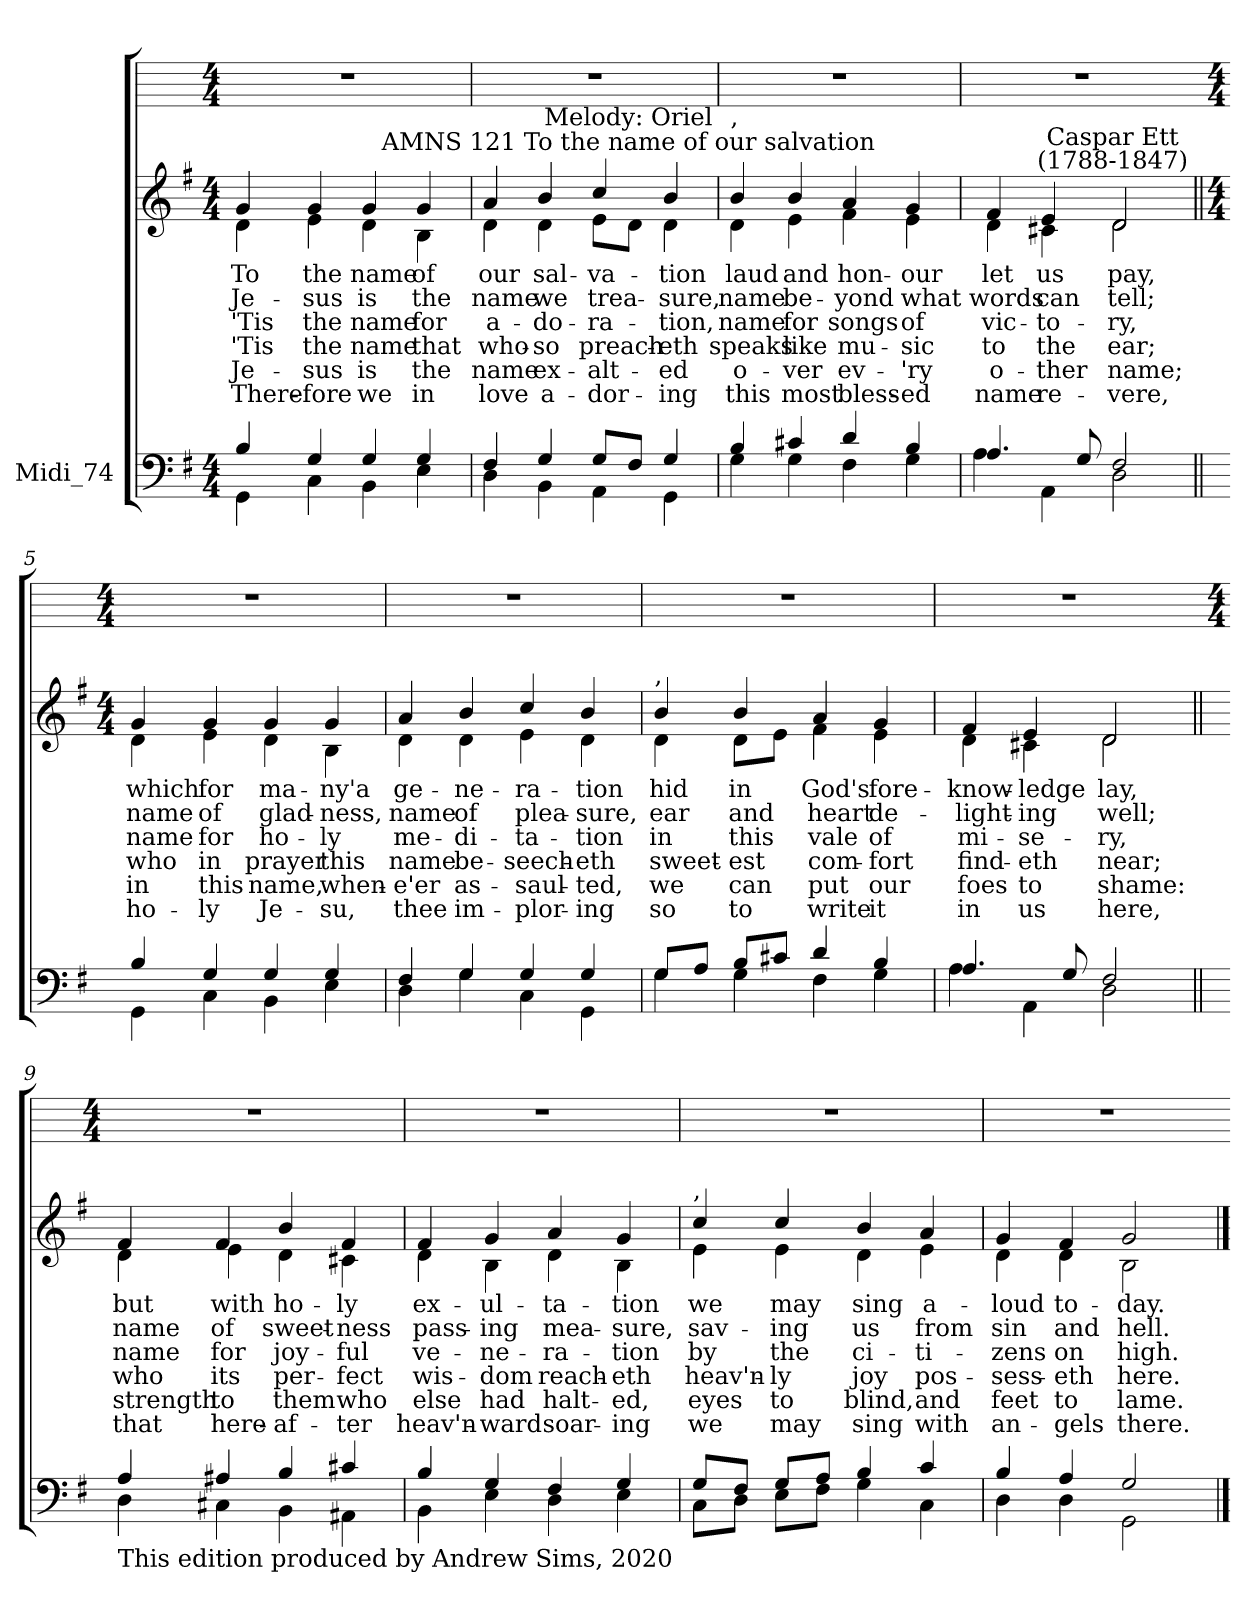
**kern	**kern	**text	**text	**text	**text	**text	**text	**kern
*part3	*part2	*part2	*part2	*part2	*part2	*part2	*part2	*part1
*staff3	*staff2	*staff2	*staff2	*staff2	*staff2	*staff2	*staff2	*staff1
*I"Midi_74	*	*	*	*	*	*	*	*
*clefF4	*clefG2	*	*	*	*	*	*	*
*k[f#]	*k[f#]	*	*	*	*	*	*	*
*G:	*G:	*	*	*	*	*	*	*
*M4/4	*M4/4	*	*	*	*	*	*	*M4/4
=1	=1	=1	=1	=1	=1	=1	=1	=1
*^	*	*	*	*	*	*	*	*
!	!	!LO:TX:a:cj:t=Latin, c. 15th cent.,\ntr. J. M. Neale (1818-1866)	!	!	!	!	!	!	!
!	!	!	!LO:LY:b	!LO:LY:b	!LO:LY:b	!LO:LY:b	!LO:LY:b	!LO:LY:b	!
*	*	*^	*	*	*	*	*	*	*
4B/	4GG\	4g/	4d\	To	Je-	-'Tis	'Tis	Je-	-There-	1r
!	!	!	!	!LO:LY:b	!LO:LY:b	!LO:LY:b	!LO:LY:b	!LO:LY:b	!LO:LY:b	!
4G/	4C\	4g/	4e\	-the	sus	the	the	sus	fore	.
!	!	!	!	!LO:LY:b	!LO:LY:b	!LO:LY:b	!LO:LY:b	!LO:LY:b	!LO:LY:b	!
4G/	4BB\	4g/	4d\	name	is	name	name	is	we	.
!	!	!	!	!LO:LY:b	!LO:LY:b	!LO:LY:b	!LO:LY:b	!LO:LY:b	!LO:LY:b	!
4G/	4E\	4g/	4B\	of	the	for	that	the	in	.
=2	=2	=2	=2	=2	=2	=2	=2	=2	=2	=2
!	!	!	!	!LO:LY:b	!LO:LY:b	!LO:LY:b	!LO:LY:b	!LO:LY:b	!LO:LY:b	!
4F#/	4D\	4a/	4d\	our	name	a-	-who-	-name	love	1r
!	!	!	!	!LO:LY:b	!LO:LY:b	!LO:LY:b	!LO:LY:b	!LO:LY:b	!LO:LY:b	!
4G/	4BB\	4b/	4d\	sal-	-we	do-	-so	ex-	-a-	.
!	!	!	!	!LO:LY:b	!LO:LY:b	!LO:LY:b	!LO:LY:b	!LO:LY:b	!LO:LY:b	!
8G/L	4AA\	4cc/	8e\L	-va-	-trea-	-ra-	-preach-	-alt-	-dor-	.
!	!	!	!LO:TX:a:cj:t=AMNS 121 To the name of our salvation	!	!	!	!	!	!	!
!	!	!	!LO:TX:a:cj:t=Melody&colon; Oriel	!	!	!	!	!	!	!
8F#/J	.	.	8d\J	.	.	.	.	.	.	.
!	!	!	!	!LO:LY:b	!LO:LY:b	!LO:LY:b	!LO:LY:b	!LO:LY:b	!LO:LY:b	!
4G/	4GG\	4b/	4d\	-tion	sure,	tion,	eth	ed	ing	.
=3	=3	=3	=3	=3	=3	=3	=3	=3	=3	=3
!	!	!LO:TX:a:t=,	!	!	!	!	!	!	!	!
!	!	!	!	!LO:LY:b	!LO:LY:b	!LO:LY:b	!LO:LY:b	!LO:LY:b	!LO:LY:b	!
4B/	4G\	4b/	4d\	laud	name	name	speaks	o-	-this	1r
!	!	!	!	!LO:LY:b	!LO:LY:b	!LO:LY:b	!LO:LY:b	!LO:LY:b	!LO:LY:b	!
4c#X/	4G\	4b/	4e\	and	be-	-for	like	ver	most	.
!	!	!	!	!LO:LY:b	!LO:LY:b	!LO:LY:b	!LO:LY:b	!LO:LY:b	!LO:LY:b	!
4d/	4F#\	4a/	4f#\	hon-	-yond	songs	mu-	-ev-	-bless-	.
!	!	!	!	!LO:LY:b	!LO:LY:b	!LO:LY:b	!LO:LY:b	!LO:LY:b	!LO:LY:b	!
4B/	4G\	4g/	4e\	-our	what	of	sic	'ry	ed	.
=4	=4	=4	=4	=4	=4	=4	=4	=4	=4	=4
!	!	!	!	!LO:LY:b	!LO:LY:b	!LO:LY:b	!LO:LY:b	!LO:LY:b	!LO:LY:b	!
4.A/	4A\	4f#/	4d\	let	words	vic-	-to	o-	-name	1r
!	!	!	!	!LO:LY:b	!LO:LY:b	!LO:LY:b	!LO:LY:b	!LO:LY:b	!LO:LY:b	!
.	4AA\	4e/	4c#X\	us	can	to-	-the	ther	re-	.
8G/	.	.	.	.	.	.	.	.	.	.
!	!	!LO:TX:a:cj:t=Caspar Ett\n(1788-1847)	!	!	!	!	!	!	!	!
!	!	!	!	!LO:LY:b	!LO:LY:b	!LO:LY:b	!LO:LY:b	!LO:LY:b	!LO:LY:b	!
2F#/	2D\	2d/	2d\	-pay,	tell;	ry,	ear;	name;	vere,	.
!!LO:LB:g=z
=5||	=5||	=5||	=5||	=5	=5	=5	=5	=5	=5	=5
*	*	*M4/4	*	*	*	*	*	*	*	*M4/4
!	!	!	!	!LO:LY:b	!LO:LY:b	!LO:LY:b	!LO:LY:b	!LO:LY:b	!LO:LY:b	!
4B/	4GG\	4g/	4d\	which	name	name	who	in	ho-	1r
!	!	!	!	!LO:LY:b	!LO:LY:b	!LO:LY:b	!LO:LY:b	!LO:LY:b	!LO:LY:b	!
4G/	4C\	4g/	4e\	-for	of	for	in	this	ly	.
!	!	!	!	!LO:LY:b	!LO:LY:b	!LO:LY:b	!LO:LY:b	!LO:LY:b	!LO:LY:b	!
4G/	4BB\	4g/	4d\	ma-	-glad-	-ho-	-prayer	name,	Je-	.
!	!	!	!	!LO:LY:b	!LO:LY:b	!LO:LY:b	!LO:LY:b	!LO:LY:b	!LO:LY:b	!
4G/	4E\	4g/	4B\	-ny'a	ness,	ly	this	when-	-su,	.
=6	=6	=6	=6	=6	=6	=6	=6	=6	=6	=6
!	!	!	!	!LO:LY:b	!LO:LY:b	!LO:LY:b	!LO:LY:b	!LO:LY:b	!LO:LY:b	!
4F#/	4D\	4a/	4d\	ge-	-name	me-	-name	e'er	thee	1r
!	!	!	!	!LO:LY:b	!LO:LY:b	!LO:LY:b	!LO:LY:b	!LO:LY:b	!LO:LY:b	!
4G/	4G\	4b/	4d\	ne-	-of	di-	-be-	-as-	-im-	.
!	!	!	!	!LO:LY:b	!LO:LY:b	!LO:LY:b	!LO:LY:b	!LO:LY:b	!LO:LY:b	!
4G/	4C\	4cc/	4e\	-ra-	-plea-	-ta-	-seech-	-saul-	-plor-	.
!	!	!	!	!LO:LY:b	!LO:LY:b	!LO:LY:b	!LO:LY:b	!LO:LY:b	!LO:LY:b	!
4G/	4GG\	4b/	4d\	-tion	sure,	tion	eth	ted,	ing	.
=7	=7	=7	=7	=7	=7	=7	=7	=7	=7	=7
!	!	!LO:TX:a:t=,	!	!	!	!	!	!	!	!
!	!	!	!	!LO:LY:b	!LO:LY:b	!LO:LY:b	!LO:LY:b	!LO:LY:b	!LO:LY:b	!
8G/L	4G\	4b/	4d\	hid	ear	in	sweet-	-we	so	1r
8A/J	.	.	.	.	.	.	.	.	.	.
!	!	!	!	!LO:LY:b	!LO:LY:b	!LO:LY:b	!LO:LY:b	!LO:LY:b	!LO:LY:b	!
8B/L	4G\	4b/	8d\L	in	and	this	est	can	to	.
8c#X/J	.	.	8e\J	.	.	.	.	.	.	.
!	!	!	!	!LO:LY:b	!LO:LY:b	!LO:LY:b	!LO:LY:b	!LO:LY:b	!LO:LY:b	!
4d/	4F#\	4a/	4f#\	God's	heart	vale	com-	-put	write	.
!	!	!	!	!LO:LY:b	!LO:LY:b	!LO:LY:b	!LO:LY:b	!LO:LY:b	!LO:LY:b	!
4B/	4G\	4g/	4e\	fore-	-de-	-of	fort	our	it	.
=8	=8	=8	=8	=8	=8	=8	=8	=8	=8	=8
!	!	!	!	!LO:LY:b	!LO:LY:b	!LO:LY:b	!LO:LY:b	!LO:LY:b	!LO:LY:b	!
4.A/	4A\	4f#/	4d\	know-	-light-	-mi-	-find-	-foes	in	1r
!	!	!	!	!LO:LY:b	!LO:LY:b	!LO:LY:b	!LO:LY:b	!LO:LY:b	!LO:LY:b	!
.	4AA\	4e/	4c#X\	ledge	ing	se-	-eth	to	us	.
8G/	.	.	.	.	.	.	.	.	.	.
!	!	!	!	!LO:LY:b	!LO:LY:b	!LO:LY:b	!LO:LY:b	!LO:LY:b	!LO:LY:b	!
2F#/	2D\	2d/	2d\	lay,	well;	ry,	near;	shame:	here,	.
!!LO:LB:g=z
=9||	=9||	=9||	=9||	=9	=9	=9	=9	=9	=9	=9
*	*	*	*	*	*	*	*	*	*	*M4/4
!LO:TX:b:t=This edition produced by Andrew Sims, 2020	!	!	!	!	!	!	!	!	!	!
!	!	!	!	!LO:LY:b	!LO:LY:b	!LO:LY:b	!LO:LY:b	!LO:LY:b	!LO:LY:b	!
4A/	4D\	4f#/	4d\	but	name	name	who	strength	that	1r
!	!	!	!	!LO:LY:b	!LO:LY:b	!LO:LY:b	!LO:LY:b	!LO:LY:b	!LO:LY:b	!
4A#X/	4C#X\	4f#/	4e\	with	of	for	its	to	here-	.
!	!	!	!	!LO:LY:b	!LO:LY:b	!LO:LY:b	!LO:LY:b	!LO:LY:b	!LO:LY:b	!
4B/	4BB\	4b/	4d\	-ho-	-sweet-	-joy-	-per-	-them	af-	.
!	!	!	!	!LO:LY:b	!LO:LY:b	!LO:LY:b	!LO:LY:b	!LO:LY:b	!LO:LY:b	!
4c#X/	4AA#X\	4f#/	4c#X\	-ly	ness	ful	fect	who	ter	.
=10	=10	=10	=10	=10	=10	=10	=10	=10	=10	=10
!	!	!	!	!LO:LY:b	!LO:LY:b	!LO:LY:b	!LO:LY:b	!LO:LY:b	!LO:LY:b	!
4B/	4BB\	4f#/	4d\	ex-	-pass-	-ve-	-wis-	-else	heav'n-	1r
!	!	!	!	!LO:LY:b	!LO:LY:b	!LO:LY:b	!LO:LY:b	!LO:LY:b	!LO:LY:b	!
4G/	4E\	4g/	4B\	-ul-	-ing	ne-	-dom	had	ward	.
!	!	!	!	!LO:LY:b	!LO:LY:b	!LO:LY:b	!LO:LY:b	!LO:LY:b	!LO:LY:b	!
4F#/	4D\	4a/	4d\	ta-	-mea-	-ra-	-reach-	-halt-	-soar-	.
!	!	!	!	!LO:LY:b	!LO:LY:b	!LO:LY:b	!LO:LY:b	!LO:LY:b	!LO:LY:b	!
4G/	4E\	4g/	4B\	-tion	sure,	tion	eth	ed,	ing	.
=11	=11	=11	=11	=11	=11	=11	=11	=11	=11	=11
!	!	!LO:TX:a:t=,	!	!	!	!	!	!	!	!
!	!	!	!	!LO:LY:b	!LO:LY:b	!LO:LY:b	!LO:LY:b	!LO:LY:b	!LO:LY:b	!
8G/L	8C\L	4cc/	4e\	we	sav-	-by	heav'n-	-eyes	we	1r
8F#/J	8D\J	.	.	.	.	.	.	.	.	.
!	!	!	!	!LO:LY:b	!LO:LY:b	!LO:LY:b	!LO:LY:b	!LO:LY:b	!LO:LY:b	!
8G/L	8E\L	4cc/	4e\	may	ing	the	ly	to	may	.
8A/J	8F#\J	.	.	.	.	.	.	.	.	.
!	!	!	!	!LO:LY:b	!LO:LY:b	!LO:LY:b	!LO:LY:b	!LO:LY:b	!LO:LY:b	!
4B/	4G\	4b/	4d\	sing	us	ci-	-joy	blind,	sing	.
!	!	!	!	!LO:LY:b	!LO:LY:b	!LO:LY:b	!LO:LY:b	!LO:LY:b	!LO:LY:b	!
4c/	4C\	4a/	4e\	a-	-from	ti-	-pos-	-and	with	.
=12	=12	=12	=12	=12	=12	=12	=12	=12	=12	=12
!	!	!	!	!LO:LY:b	!LO:LY:b	!LO:LY:b	!LO:LY:b	!LO:LY:b	!LO:LY:b	!
4B/	4D\	4g/	4d\	loud	sin	zens	sess-	-feet	an-	1r
!	!	!	!	!LO:LY:b	!LO:LY:b	!LO:LY:b	!LO:LY:b	!LO:LY:b	!LO:LY:b	!
4A/	4D\	4f#/	4d\	-to-	-and	on	eth	to	gels	.
!	!	!	!	!LO:LY:b	!LO:LY:b	!LO:LY:b	!LO:LY:b	!LO:LY:b	!LO:LY:b	!
2G/	2GG\	2g/	2B\	day.	hell.	high.	here.	lame.	there.	.
*v	*v	*	*	*	*	*	*	*	*	*
*	*v	*v	*	*	*	*	*	*	*
==	==	=	=	=	=	=	=	=
*-	*-	*-	*-	*-	*-	*-	*-	*-
